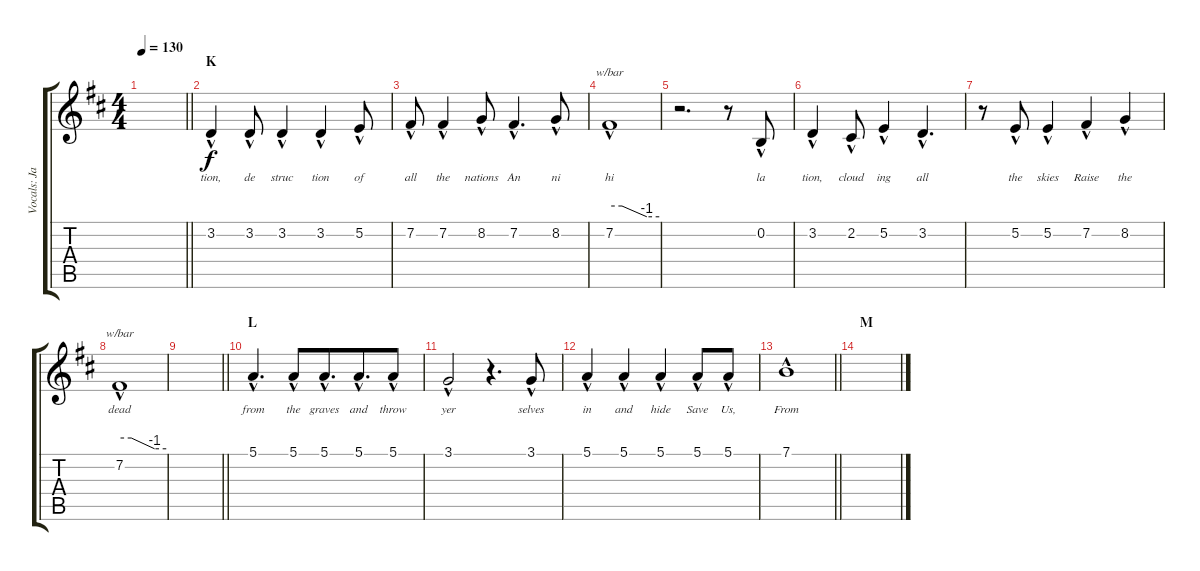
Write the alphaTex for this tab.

\track ("Vocals: Jack" "Vocals: Ja") {instrument lead2sawtooth}
\staff {score tabs}
\tuning (E4 B3 G3 D3 A2 E2) {hide}
\ts (4 4)
\tempo 130
\clef g2
\barLineRight lightlight
\ks d
|
\section ("" "K")
3.2{hac}.4{lyrics (0 "tion,") lyrics (1 "") lyrics (2 "") lyrics (3 "") lyrics (4 "")} 3.2{hac}.8{lyrics (0 "de") lyrics (1 "") lyrics (2 "") lyrics (3 "") lyrics (4 "")} 3.2{hac}.4{lyrics (0 "struc") lyrics (1 "") lyrics (2 "") lyrics (3 "") lyrics (4 "")} 3.2{hac}.4{lyrics (0 "tion") lyrics (1 "") lyrics (2 "") lyrics (3 "") lyrics (4 "")} 5.2{hac}.8{lyrics (0 "of") lyrics (1 "") lyrics (2 "") lyrics (3 "") lyrics (4 "")} |
7.2{hac}.8{lyrics (0 "all") lyrics (1 "") lyrics (2 "") lyrics (3 "") lyrics (4 "")} 7.2{hac}.4{lyrics (0 "the") lyrics (1 "") lyrics (2 "") lyrics (3 "") lyrics (4 "")} 8.2{hac}.8{lyrics (0 "nations") lyrics (1 "") lyrics (2 "") lyrics (3 "") lyrics (4 "")} 7.2{hac}.4{d lyrics (0 "An") lyrics (1 "") lyrics (2 "") lyrics (3 "") lyrics (4 "")} 8.2{hac}.8{lyrics (0 "ni") lyrics (1 "") lyrics (2 "") lyrics (3 "") lyrics (4 "")} |
7.2{hac}.1{tbe (custom default 0 0 15 0 45 -4 60 -4) lyrics (0 "hi") lyrics (1 "") lyrics (2 "") lyrics (3 "") lyrics (4 "")} |
r.2{d} r.8 0.2{hac}.8{lyrics (0 "la") lyrics (1 "") lyrics (2 "") lyrics (3 "") lyrics (4 "")} |
3.2{hac}.4{lyrics (0 "tion,") lyrics (1 "") lyrics (2 "") lyrics (3 "") lyrics (4 "")} 2.2{hac}.8{lyrics (0 "cloud") lyrics (1 "") lyrics (2 "") lyrics (3 "") lyrics (4 "")} 5.2{hac}.4{lyrics (0 "ing") lyrics (1 "") lyrics (2 "") lyrics (3 "") lyrics (4 "")} 3.2{hac}.4{d lyrics (0 "all") lyrics (1 "") lyrics (2 "") lyrics (3 "") lyrics (4 "")} |
r.8 5.2{hac}.8{lyrics (0 "the") lyrics (1 "") lyrics (2 "") lyrics (3 "") lyrics (4 "")} 5.2{hac}.4{lyrics (0 "skies") lyrics (1 "") lyrics (2 "") lyrics (3 "") lyrics (4 "")} 7.2{hac}.4{lyrics (0 "Raise") lyrics (1 "") lyrics (2 "") lyrics (3 "") lyrics (4 "")} 8.2{hac}.4{lyrics (0 "the") lyrics (1 "") lyrics (2 "") lyrics (3 "") lyrics (4 "")} |
7.2{hac}.1{tbe (custom default 0 0 15 0 45 -4 60 -4) lyrics (0 "dead") lyrics (1 "") lyrics (2 "") lyrics (3 "") lyrics (4 "")} |
\barLineRight lightlight
|
\section ("" "L")
5.1{hac}.4{d lyrics (0 "from") lyrics (1 "") lyrics (2 "") lyrics (3 "") lyrics (4 "")} 5.1{hac}.8{lyrics (0 "the") lyrics (1 "") lyrics (2 "") lyrics (3 "") lyrics (4 "") beam merge} 5.1{hac}.8{d lyrics (0 "graves") lyrics (1 "") lyrics (2 "") lyrics (3 "") lyrics (4 "")} 5.1{hac}.8{d lyrics (0 "and") lyrics (1 "") lyrics (2 "") lyrics (3 "") lyrics (4 "") beam merge} 5.1{hac}.8{lyrics (0 "throw") lyrics (1 "") lyrics (2 "") lyrics (3 "") lyrics (4 "")} |
3.1{hac}.2{lyrics (0 "yer") lyrics (1 "") lyrics (2 "") lyrics (3 "") lyrics (4 "")} r.4{d} 3.1{hac}.8{lyrics (0 "selves") lyrics (1 "") lyrics (2 "") lyrics (3 "") lyrics (4 "")} |
5.1{hac}.4{lyrics (0 "in") lyrics (1 "") lyrics (2 "") lyrics (3 "") lyrics (4 "")} 5.1{hac}.4{lyrics (0 "and") lyrics (1 "") lyrics (2 "") lyrics (3 "") lyrics (4 "")} 5.1{hac}.4{lyrics (0 "hide") lyrics (1 "") lyrics (2 "") lyrics (3 "") lyrics (4 "")} 5.1{hac}.8{lyrics (0 "Save") lyrics (1 "") lyrics (2 "") lyrics (3 "") lyrics (4 "")} 5.1{hac}.8{lyrics (0 "Us,") lyrics (1 "") lyrics (2 "") lyrics (3 "") lyrics (4 "")} |
\barLineRight lightlight
7.1{hac}.1{lyrics (0 "From") lyrics (1 "") lyrics (2 "") lyrics (3 "") lyrics (4 "")} |
\section ("" "M")
